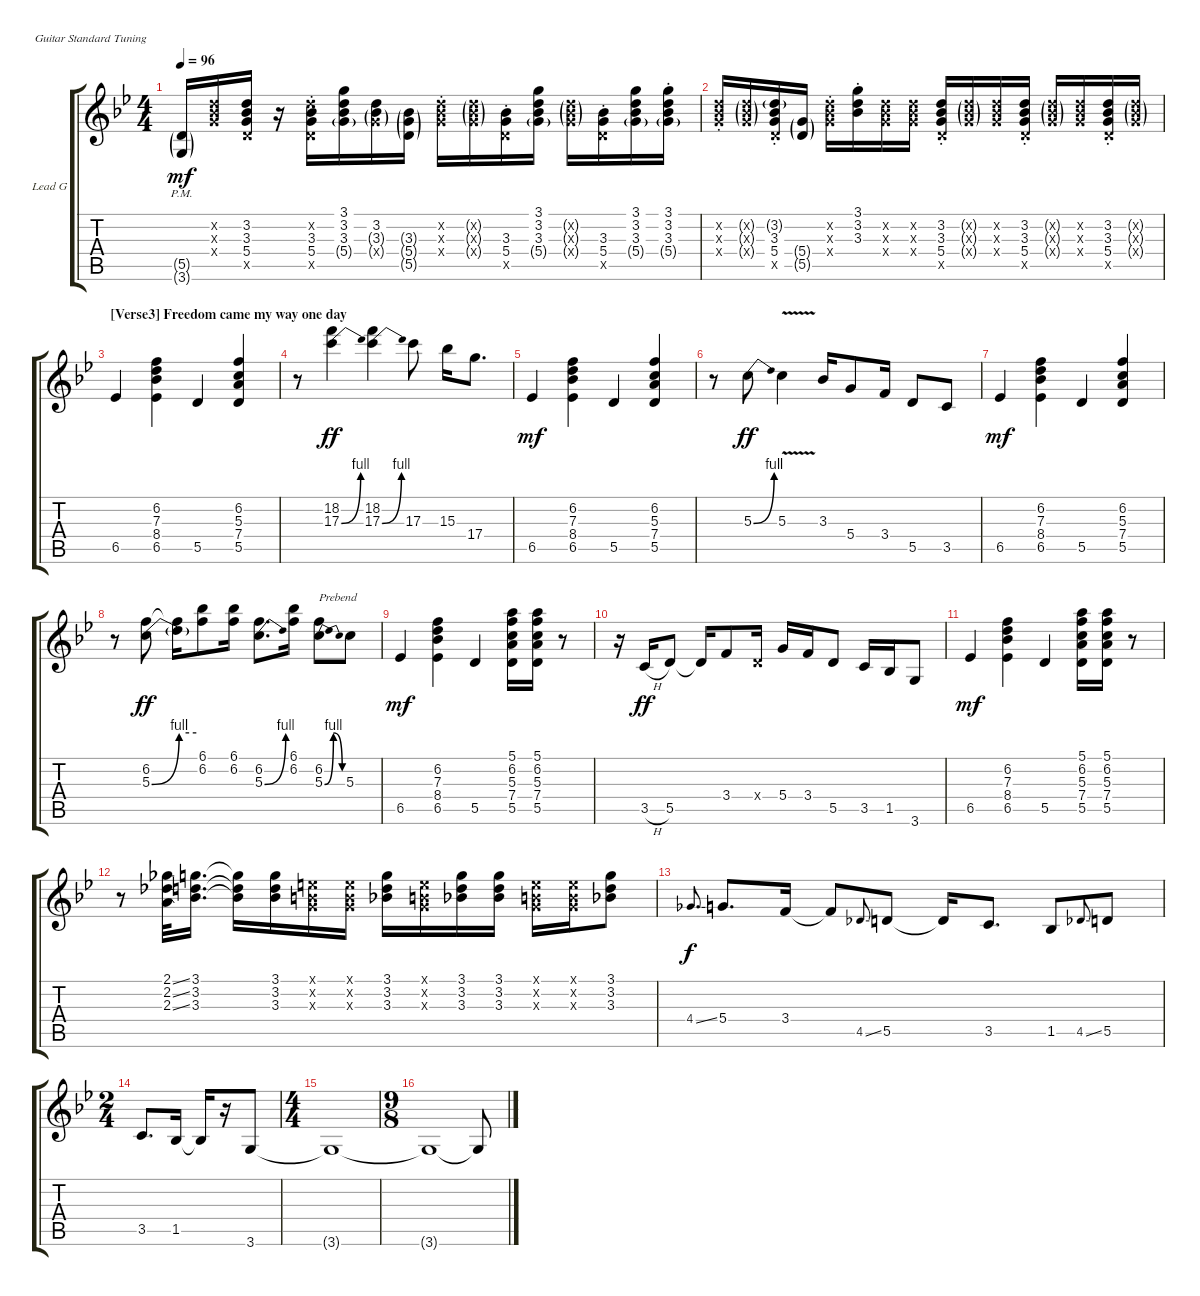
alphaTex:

\bracketExtendMode groupsimilarinstruments
\firstSystemTrackNameOrientation horizontal
\otherSystemsTrackNameOrientation horizontal
\track ("Lead Guitar (left channel)" "Lead G") {instrument electricguitarclean}
\staff {score tabs}
\tuning (E4 B3 G3 D3 A2 E2)
\ts (4 4)
\tempo 96
\clef g2
\ks gminor
(5.5{g pm} 3.6{g pm}).16{dy mf} (3.2{x} 3.3{x} 5.4{x}).16 (3.2 3.3 5.4 5.5{x}).16 r.16 (3.2{st x} 3.3{st} 5.4{st} 5.5{st x}).16 (3.1 3.2 3.3 5.4{g}).16 (3.3{g} 5.4{g x} 3.2).16 (3.3{g} 5.4{g} 5.5{g}).16 (3.2{st x} 3.3{st x} 5.4{st x}).16 (3.2{g x} 3.3{g x} 5.4{g x}).16 (3.3{st} 5.4{st} 5.5{st x}).16 (3.1 3.2 3.3 5.4{g}).16 (3.2{g x} 3.3{g x} 5.4{g x}).16 (3.3{st} 5.4{st} 5.5{st x}).16 (3.1 3.2 3.3 5.4{g}).16 (3.1 3.2{st} 3.3 5.4{g}).16 |
(3.2{st x} 3.3{st x} 5.4{st x}).16 (3.2{g x} 3.3{g x} 5.4{g x}).16 (3.3 5.4{st} 5.5{st x} 3.2{g}).16 (5.4{g} 5.5{g}).16 (3.2{st x} 3.3{st x} 5.4{st x}).16 (3.1 3.2{st} 3.3).16 (3.2{x} 3.3{x} 5.4{x}).16 (3.2{x} 3.3{x} 5.4{x}).16 (3.2{st} 3.3{st} 5.4{st} 5.5{x}).16 (3.2{g x} 3.3{g x} 5.4{g x}).16 (3.2{x} 3.3{x} 5.4{x}).16 (3.2{st} 3.3{st} 5.4{st} 5.5{x}).16 (3.2{g x} 3.3{g x} 5.4{g x}).16 (3.2{x} 3.3{x} 5.4{x}).16 (3.2{st} 3.3{st} 5.4{st} 5.5{x}).16 (3.2{g x} 3.3{g x} 5.4{g x}).16 |
\section ("" "[Verse3] Freedom came my way one day")
6.5.4 (6.2 7.3 8.4 6.5).4 5.5.4 (6.2 5.3 7.4 5.5).4 |
r.8 (18.2 17.3{be (bend 0 0 60 4)}).4{dy ff} (18.2 17.3{be (bend 0 0 60 4)}).4 17.3.8 15.3.16 17.4.8{d} |
6.5.4{dy mf} (6.2 7.3 8.4 6.5).4 5.5.4 (6.2 5.3 7.4 5.5).4 |
r.8 5.3{be (bend 0 0 60 4)}.8{dy ff} 5.3{v}.4 3.3.16 5.4.8 3.4.16 5.5.8 3.5.8 |
6.5.4{dy mf} (6.2 7.3 8.4 6.5).4 5.5.4 (6.2 5.3 7.4 5.5).4 |
r.8 (6.2 5.3{be (bend 0 0 60 4)}).8{dy ff} (6.2{t} 5.3{be (hold 0 4 60 4) t}).16 (6.1 6.2).8 (6.1 6.2).16 (6.2 5.3{be (bend 0 0 60 4)}).8{d} (6.1 6.2).16 (6.2 5.3{be (bendrelease 0 0 30 4 30 4 60 0)}).8{txt "Prebend"} 5.3.8 |
6.5.4{dy mf} (6.2 7.3 8.4 6.5).4 5.5.4 (5.1 6.2 5.3 7.4 5.5).16 (5.1 6.2 5.3 7.4 5.5).16 r.8 |
r.16 3.5{h}.16{dy ff} 5.5.8 5.5{t}.16 3.4.8 0.4{x}.16 5.4.16 3.4.16 5.5.8 3.5.16 1.5.16 3.6.8 |
6.5.4{dy mf} (6.2 7.3 8.4 6.5).4 5.5.4 (5.1 6.2 5.3 7.4 5.5).16 (5.1 6.2 5.3 7.4 5.5).16 r.8 |
r.8 (2.1{ss} 2.2{ss} 2.3{ss}).32 (3.1 3.2 3.3).16{d} (3.1{t} 3.2{t} 3.3{t}).16 (3.1 3.2 3.3).16 (0.1{x} 0.2{x} 0.3{x}).16 (0.1{x} 0.2{x} 0.3{x}).16 (3.1 3.2 3.3).16 (0.1{x} 0.2{x} 0.3{x}).16 (3.1 3.2 3.3).16 (3.1 3.2 3.3).16 (0.1{x} 0.2{x} 0.3{x}).16 (0.1{x} 0.2{x} 0.3{x}).16 (3.1 3.2 3.3).8 |
4.4{ss}.8{d gr onbeat dy f} 5.4.8{d} 3.4.16 3.4{t}.8 4.5{ss}.8{gr onbeat} 5.5.8 5.5{t}.16 3.5.8{d} 1.5.8 4.5{ss}.8{gr onbeat} 5.5.8 |
\ts (2 4)
3.5.8{d} 1.5.16 1.5{t}.16 r.16 3.6.8 |
\ts (4 4)
3.6{t}.1 |
\ts (9 8)
3.6{t}.1 3.6{t}.8
